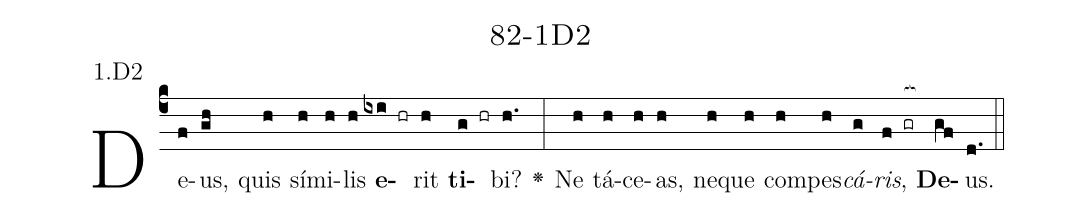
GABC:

name: 82-1D2;
annotation: 1.D2;
%%
(c4)De(f)us,(gh) quis(h) sí(h)mi(h)lis(h) <b>e</b>(ixi hr)rit(h) <b>ti</b>(g hr)bi?(h.) <v>\greheightstar</v>(:) Ne(h) tá(h)ce(h)as,(h) ne(h)que(h) com(h)pes(h)<i>cá</i>(g)<i>ris</i>,(f gr[ocb:1{]) <b>De</b>(gf[ocb:0}])us.(d.) (::)


%E(h) u(h) o(g) u(f) a(gf) e.(d.) (::)
